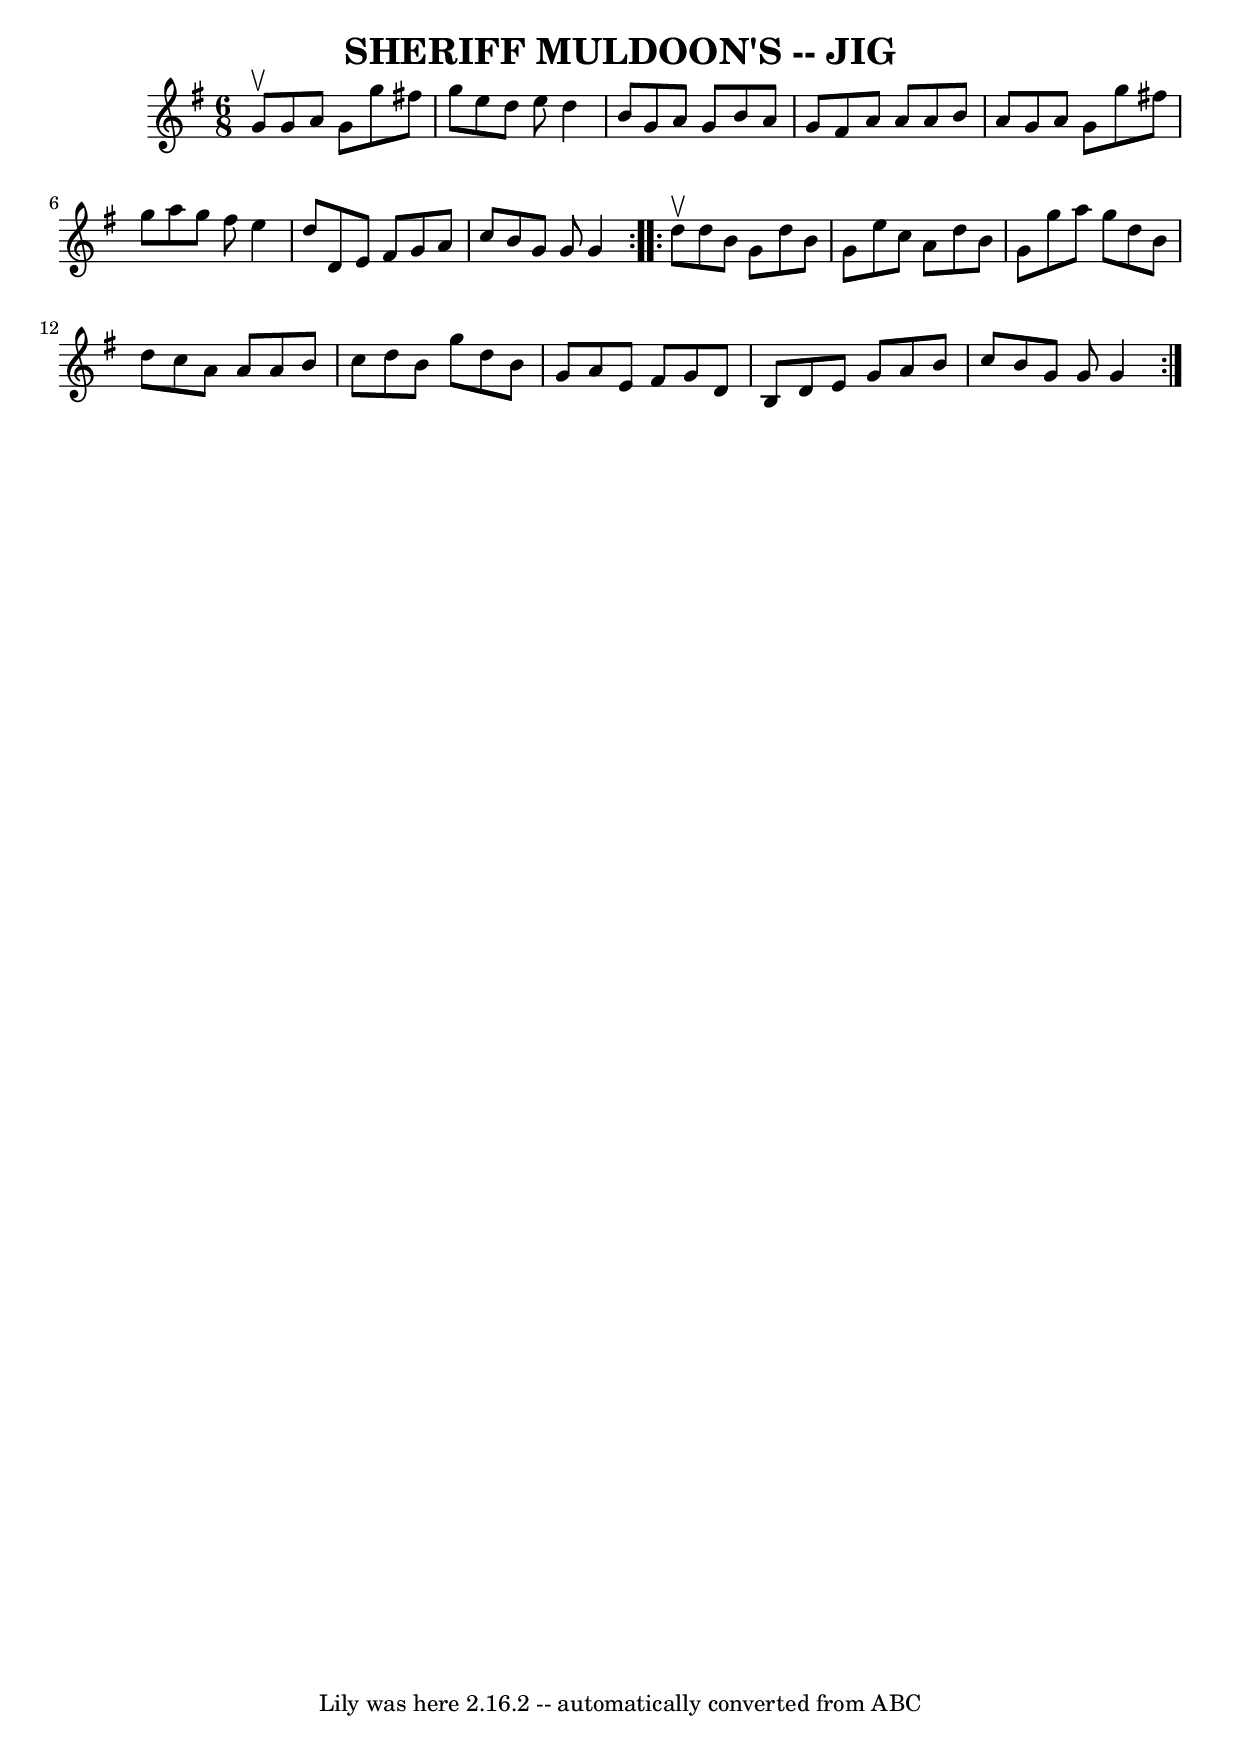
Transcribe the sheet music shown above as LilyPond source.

\version "2.16.2"
\include "Mammoth.ily"
\header {
  %% book = "Ryan's Mammoth Collection of Fiddle Tunes"
  crossRefNumber = "1"
  footnotes = ""
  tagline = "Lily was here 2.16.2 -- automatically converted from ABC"
  title = "SHERIFF MULDOON'S -- JIG"

}
voicedefault =  {



  \repeat volta 2 {

    \time 6/8 
    \key g \major     g'8^\upbow        |
    g'8 a'8 g'8         g''8 fis''!8 g''8     |
    e''8 d''8 e''8 d''4 b'8     |
    g'8 a'8 g'8 b'8 a'8 g'8    |
    fis'8 a'8         a'8 a'8 b'8 a'8         |
    g'8 a'8 g'8 g''8 fis''!8      g''8     |
    a''8 g''8 fis''8 e''4 d''8    |
    d'8       e'8 fis'8 g'8 a'8 c''8     |
    b'8 g'8 g'8 g'4    

  }     
  \repeat volta 2 {     d''8^\upbow        |
    d''8 b'8 g'8         d''8 b'8 g'8     |
    e''8 c''8 a'8 d''8 b'8 g'8     |
    g''8 a''8 g''8 d''8 b'8 d''8    |
    c''8         a'8 a'8 a'8 b'8 c''8         |
    d''8 b'8 g''8 d''8       b'8 g'8     |
    a'8 e'8 fis'8 g'8 d'8 b8  |
         d'8 e'8 g'8 a'8 b'8 c''8     |
    b'8 g'8 g'8 g'4  
    
  }   

}

\score{
  <<

    \context Staff="default"
    {
      \voicedefault 
      
    }

  >>
  \layout {
    
  }
  \midi {
  }

}
